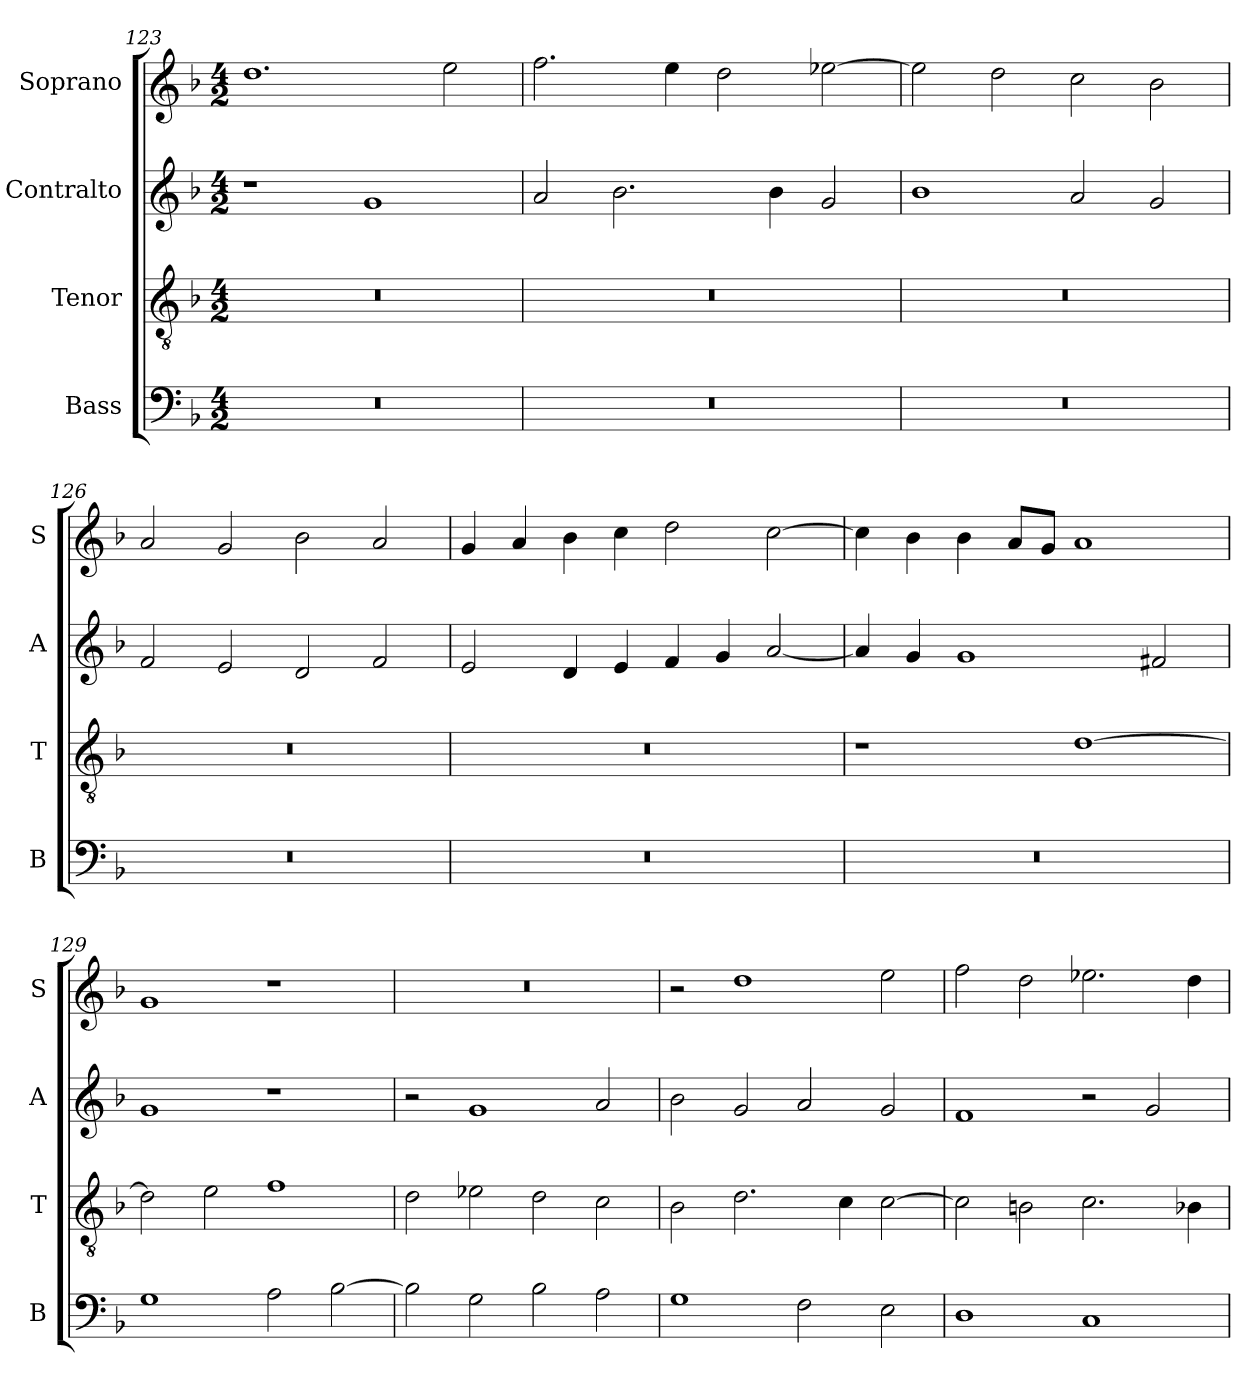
**kern	**kern	**kern	**kern
*part4	*part3	*part2	*part1
*staff4	*staff3	*staff2	*staff1
*I"Bass	*I"Tenor	*I"Contralto	*I"Soprano
*I'B	*I'T	*I'A	*I'S
*clefF4	*clefGv2	*clefG2	*clefG2
*k[b-]	*k[b-]	*k[b-]	*k[b-]
*G:dor	*G:dor	*G:dor	*G:dor
*M4/2	*M4/2	*M4/2	*M4/2
=123	=123	=123	=123
0r	0r	1r	1.dd
.	.	1g	.
.	.	.	2ee
=124	=124	=124	=124
0r	0r	2a	2.ff
.	.	2.b-	.
.	.	.	4ee
.	.	.	2dd
.	.	4b-	.
.	.	2g	[2ee-X
=125	=125	=125	=125
0r	0r	1b-	2ee-]
.	.	.	2dd
.	.	2a	2cc
.	.	2g	2b-
=126	=126	=126	=126
0r	0r	2f	2a
.	.	2e	2g
.	.	2d	2b-
.	.	2f	2a
=127	=127	=127	=127
0r	0r	2e	4g
.	.	.	4a
.	.	4d	4b-
.	.	4e	4cc
.	.	4f	2dd
.	.	4g	.
.	.	[2a	[2cc
=128	=128	=128	=128
0r	1r	4a]	4cc]
.	.	4g	4b-
.	.	1g	4b-
.	.	.	8a/L
.	.	.	8g/J
.	[1d	.	1a
.	.	2f#X	.
=129	=129	=129	=129
1G	2d]	1g	1g
.	2e	.	.
2A	1f	1r	1r
[2B-	.	.	.
=130	=130	=130	=130
2B-]	2d	2r	0r
2G	2e-X	1g	.
2B-	2d	.	.
2A	2c	2a	.
=131	=131	=131	=131
1G	2B-	2b-	2r
.	2.d	2g	1dd
2F	.	2a	.
.	4c	.	.
2E	[2c	2g	2ee
=132	=132	=132	=132
1D	2c]	1f	2ff
.	2Bn	.	2dd
1C	2.c	2r	2.ee-X
.	.	2g	.
.	4B-X	.	4dd
=	=	=	=
*-	*-	*-	*-
